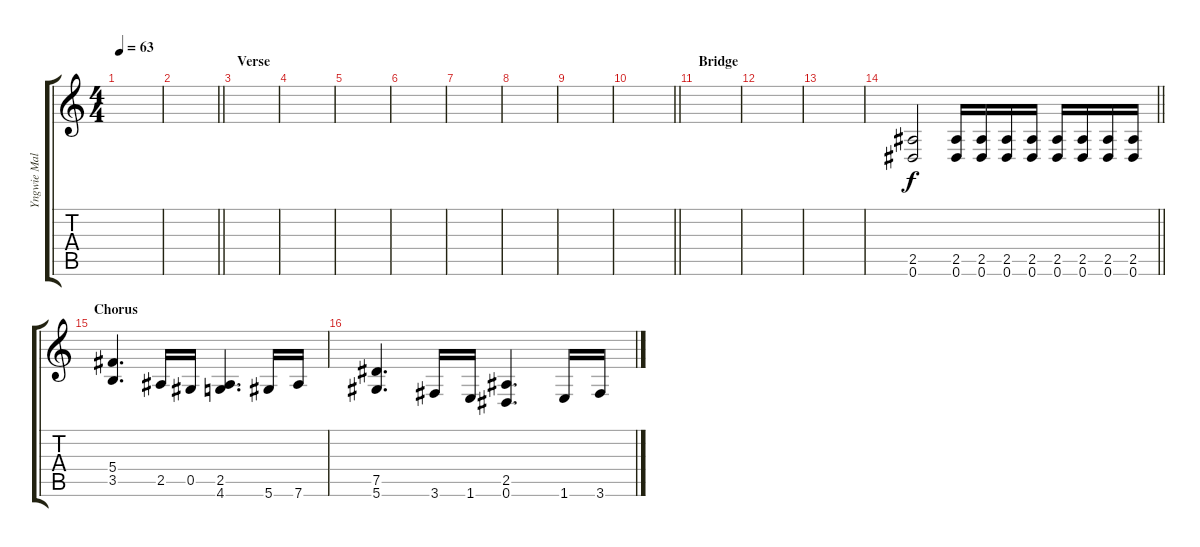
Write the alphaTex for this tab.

\track ("Yngwie Malmsteen" "Yngwie Mal") {instrument overdrivenguitar}
\staff {score tabs}
\tuning (Eb4 Bb3 Gb3 Db3 Ab2 Eb2) {hide}
\ts (4 4)
\tempo 63
\clef g2
\ks c
|
\barLineRight lightlight
|
\section ("" "Verse")
|
|
|
|
|
|
|
\barLineRight lightlight
|
\section ("" "Bridge")
|
|
|
\barLineRight lightlight
(2.5 0.6).2 (2.5 0.6).16 (2.5 0.6).16 (2.5 0.6).16 (2.5 0.6).16 (2.5 0.6).16 (2.5 0.6).16 (2.5 0.6).16 (2.5 0.6).16 |
\section ("" "Chorus")
(5.4 3.5).4{d} 2.5.16 0.5.16 (2.5 4.6).4{d} 5.6.16 7.6.16 |
(7.5 5.6).4{d} 3.6.16 1.6.16 (2.5 0.6).4{d} 1.6.16 3.6.16
